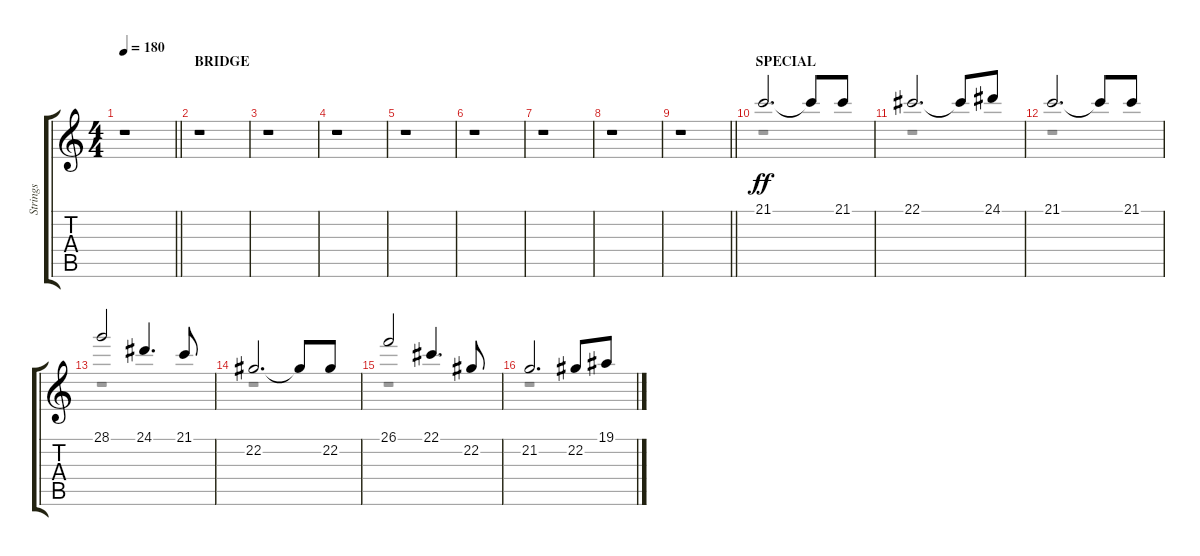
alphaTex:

\track ("Strings" "Strings") {instrument stringensemble1}
\staff {score tabs}
\tuning (Eb4 Bb3 Gb3 Db3 Ab2 Eb2) {hide}
\voice
\ts (4 4)
\tempo 180
\clef g2
\barLineRight lightlight
\ks c
r.1{dy ff} |
\section ("" "BRIDGE")
r.1 |
r.1 |
r.1 |
r.1 |
r.1 |
r.1 |
r.1 |
\barLineRight lightlight
r.1 |
\section ("" "SPECIAL")
21.1.2{d} 21.1{t}.8 21.1.8 |
22.1.2{d} 22.1{t}.8 24.1.8 |
21.1.2{d} 21.1{t}.8 21.1.8 |
28.1.2 24.1.4{d} 21.1.8 |
22.2.2{d} 22.2{t}.8 22.2.8 |
26.1.2 22.1.4{d} 22.2.8 |
21.2.2{d} 22.2.8 19.1.8
\voice
\clef g2
\ottava regular
\simile none
\barLineRight lightlight
\ks c
r.1{dy f} |
r.1 |
r.1 |
r.1 |
r.1 |
r.1 |
r.1 |
r.1 |
\barLineRight lightlight
r.1 |
r.1 |
r.1 |
r.1 |
r.1 |
r.1 |
r.1 |
r.1
